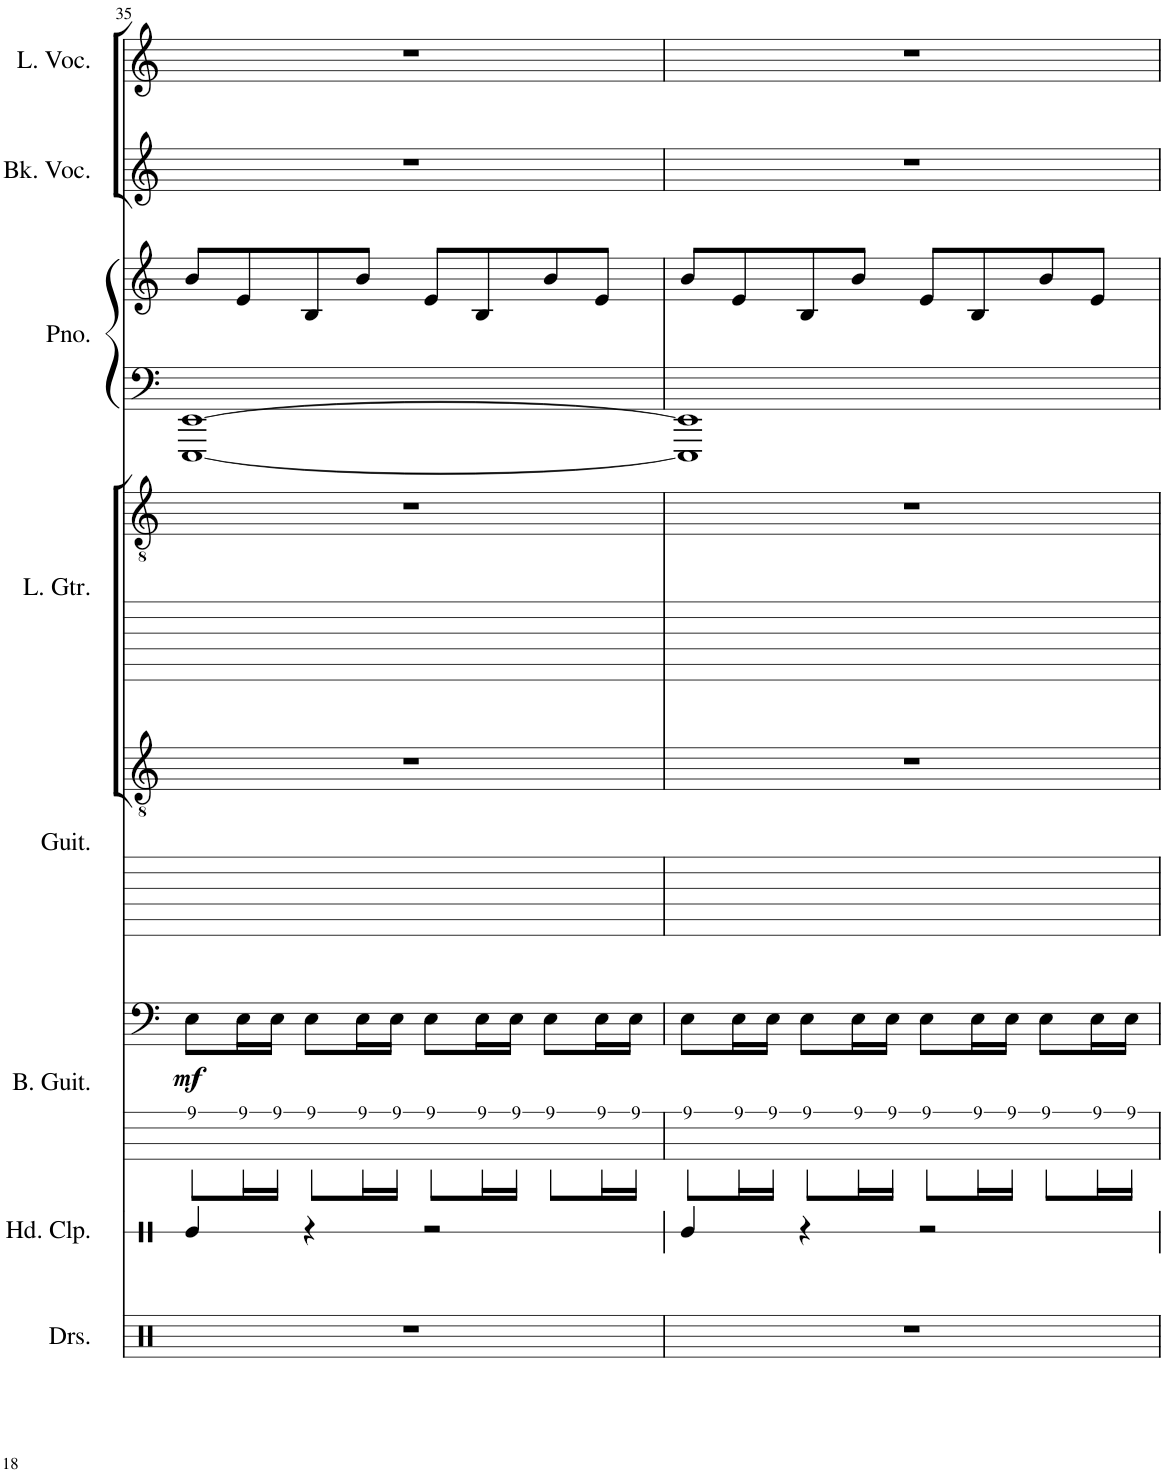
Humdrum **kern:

**kern	**kern	**kern	**kern	**dynam	**kern	**kern	**kern	**kern	**kern	**kern	**kern	**kern
*part12	*part11	*part10	*part9	*part9	*part8	*part7	*part6	*part5	*part4	*part3	*part2	*part1
*staff12	*staff11	*staff10	*staff9	*staff9	*staff8	*staff7	*staff6	*staff5	*staff4	*staff3	*staff2	*staff1
*I"Drumset	*I"Hand Clap	*I"Bass Guitar	*I"Bass Guitar	*	*I"Classical Guitar	*I"Classical Guitar	*I"Lead Guitar	*I"Lead Guitar	*I"Piano	*I"Piano	*I"Backing Vocals	*I"Lead Vocals
*I'Drs.	*I'Hd. Clp.	*I'B. Guit.	*I'B. Guit.	*	*I'Guit.	*I'Guit.	*I'L. Gtr.	*I'L. Gtr.	*I'Pno.	*I'Pno.	*I'Bk. Voc.	*I'L. Voc.
!!LO:PB:g=z
*clefX	*clefX	*	*clefF4	*	*	*clefGv2	*	*clefGv2	*clefF4	*clefG2	*clefG2	*clefG2
*	*	*Trd7c12	*Trd7c12	*	*	*	*	*	*	*	*	*
*k[]	*k[]	*k[]	*k[]	*	*k[]	*k[]	*k[]	*k[]	*k[]	*k[]	*k[]	*k[]
*M4/4	*M4/4	*M4/4	*M4/4	*	*M4/4	*M4/4	*M4/4	*M4/4	*M4/4	*M4/4	*M4/4	*M4/4
=35	=35	=35	=35	=35	=35	=35	=35	=35	=35	=35	=35	=35
!	!	!	!	!LO:DY:b	!	!	!	!	!	!	!	!
1r	4Re/	8E\L	8E\L	mf	1r	1r	1r	1r	[1EEE [1EE	8b/L	1r	1r
.	.	16E\L	16E\L	.	.	.	.	.	.	8e/	.	.
.	.	16E\JJ	16E\JJ	.	.	.	.	.	.	.	.	.
.	4r	8E\L	8E\L	.	.	.	.	.	.	8B/	.	.
.	.	16E\L	16E\L	.	.	.	.	.	.	8b/J	.	.
.	.	16E\JJ	16E\JJ	.	.	.	.	.	.	.	.	.
.	2r	8E\L	8E\L	.	.	.	.	.	.	8e/L	.	.
.	.	16E\L	16E\L	.	.	.	.	.	.	8B/	.	.
.	.	16E\JJ	16E\JJ	.	.	.	.	.	.	.	.	.
.	.	8E\L	8E\L	.	.	.	.	.	.	8b/	.	.
.	.	16E\L	16E\L	.	.	.	.	.	.	8e/J	.	.
.	.	16E\JJ	16E\JJ	.	.	.	.	.	.	.	.	.
=36	=36	=36	=36	=36	=36	=36	=36	=36	=36	=36	=36	=36
1r	4Re/	8E\L	8E\L	.	1r	1r	1r	1r	1EEE] 1EE]	8b/L	1r	1r
.	.	16E\L	16E\L	.	.	.	.	.	.	8e/	.	.
.	.	16E\JJ	16E\JJ	.	.	.	.	.	.	.	.	.
.	4r	8E\L	8E\L	.	.	.	.	.	.	8B/	.	.
.	.	16E\L	16E\L	.	.	.	.	.	.	8b/J	.	.
.	.	16E\JJ	16E\JJ	.	.	.	.	.	.	.	.	.
.	2r	8E\L	8E\L	.	.	.	.	.	.	8e/L	.	.
.	.	16E\L	16E\L	.	.	.	.	.	.	8B/	.	.
.	.	16E\JJ	16E\JJ	.	.	.	.	.	.	.	.	.
.	.	8E\L	8E\L	.	.	.	.	.	.	8b/	.	.
.	.	16E\L	16E\L	.	.	.	.	.	.	8e/J	.	.
.	.	16E\JJ	16E\JJ	.	.	.	.	.	.	.	.	.
=	=	=	=	=	=	=	=	=	=	=	=	=
*-	*-	*-	*-	*-	*-	*-	*-	*-	*-	*-	*-	*-
